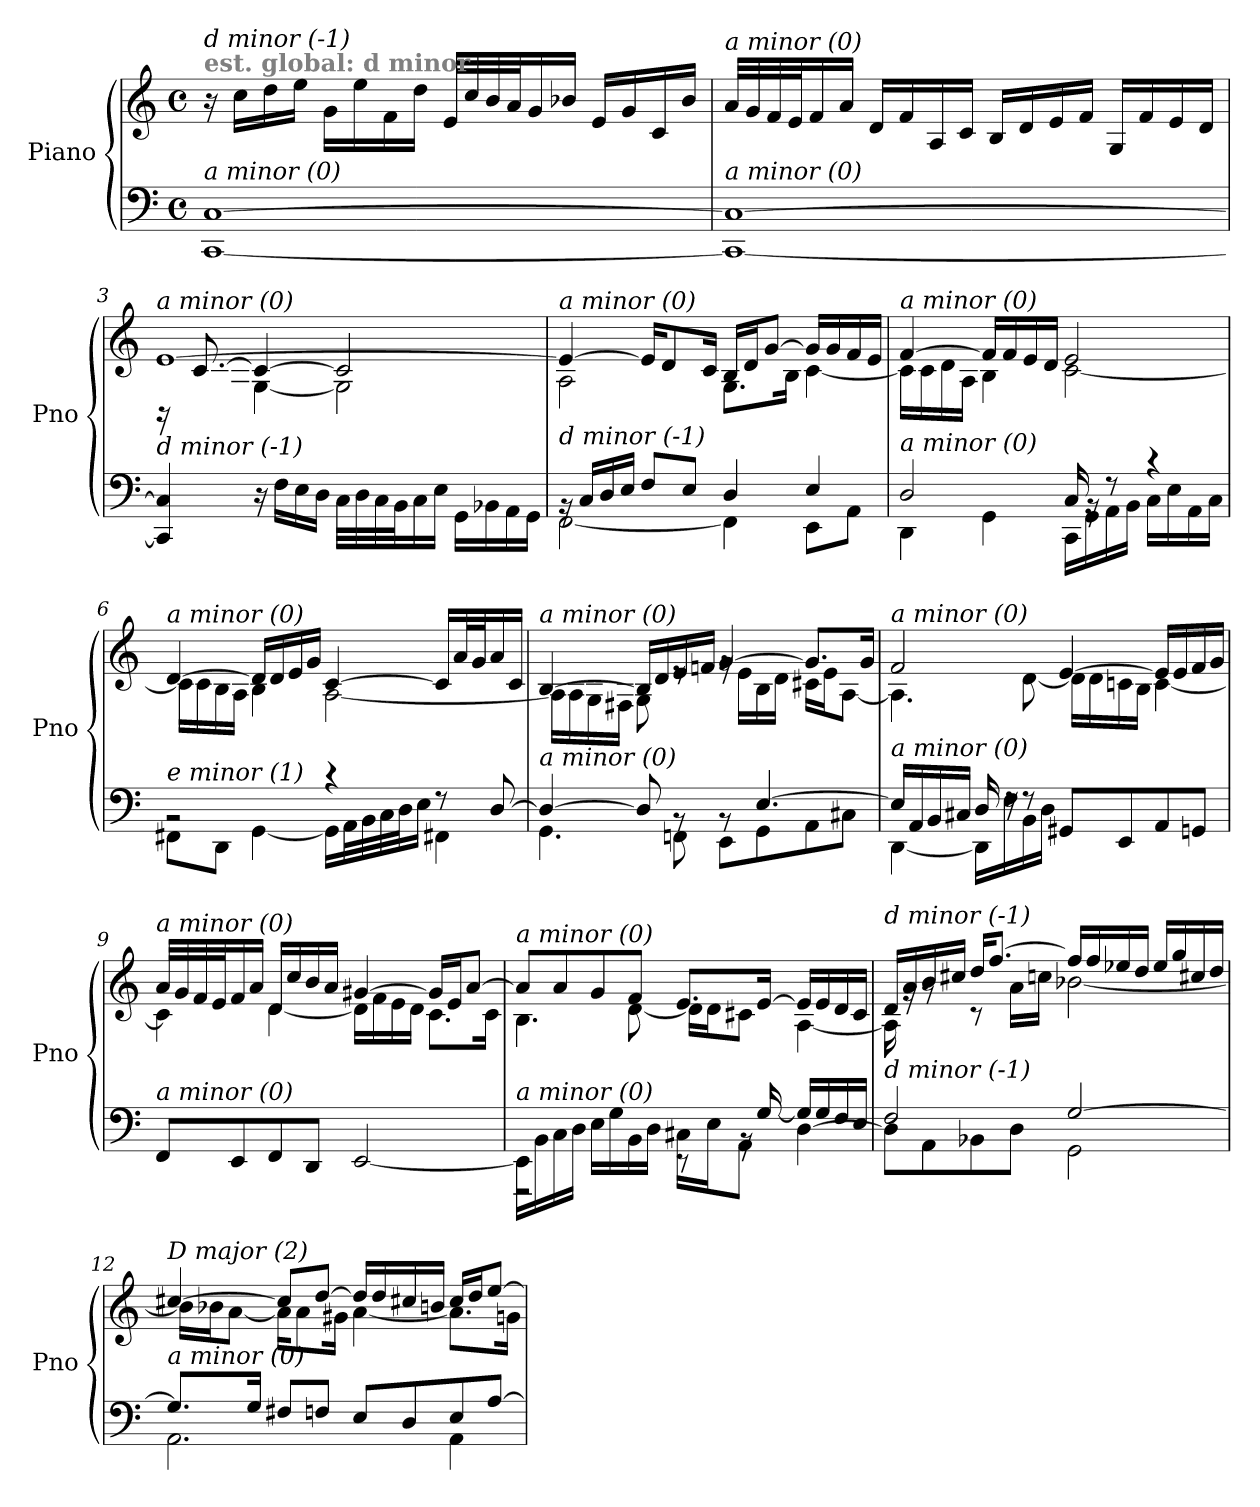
**kern	**kern
*part1	*part1
*staff2	*staff1
*I"Piano	*
*I'Pno	*
*clefF4	*clefG2
*k[]	*k[]
*M4/4	*M4/4
*met(c)	*met(c)
=1	=1
!	!LO:TX:a:B:color=#808080:t=est. global&colon; d minor
!	!LO:TX:i:t=d minor (-1)
!LO:TX:i:t=a minor (0)	!
[1CC [1C	16r
.	16cc\LL
.	16dd\
.	16ee\JJ
.	16g\LL
.	16ee\
.	16f\
.	16dd\JJ
.	32e/LLL
.	32cc/
.	32b/
.	32a/J
.	16g/
.	16b-X/JJ
.	16e/LL
.	16g/
.	16c/
.	16b-/JJ
=2	=2
!	!LO:TX:i:t=a minor (0)
!LO:TX:i:t=a minor (0)	!
1CC_ 1C_	32a/LLL
.	32g/
.	32f/
.	32e/J
.	16f/
.	16a/JJ
.	16d/LL
.	16f/
.	16A/
.	16c/JJ
.	16B/LL
.	16d/
.	16e/
.	16f/JJ
.	16G/LL
.	16f/
.	16e/
.	16d/JJ
!!LO:LB:g=z
=3	=3
*^	*^
*	*	*	*^
!	!	!LO:TX:i:t=a minor (0)	!	!
!LO:TX:i:t=d minor (-1)	!	!	!	!
16ryy	4CC/] 4C/]	[1e	16ryy	16rBB
2...ryy	.	.	16c\LLyy	[8.c/
.	.	.	16B\	.
.	.	.	16A\JJ	.
.	16r	.	[4G\	4c/_
.	16F\LL	.	.	.
.	16E\	.	.	.
.	16D\JJ	.	.	.
.	32C\LLL	.	2G\]	2c/]
.	32D\	.	.	.
.	32C\	.	.	.
.	32BB\J	.	.	.
.	16C\	.	.	.
.	16E\JJ	.	.	.
.	16GG\LL	.	.	.
.	16BB-X\	.	.	.
.	16AA\	.	.	.
.	16GG\JJ	.	.	.
*	*	*	*v	*v
=4	=4	=4	=4
!	!	!LO:TX:i:t=a minor (0)	!
!LO:TX:i:t=d minor (-1)	!	!	!
16rBB	[2FF\	4e/_	2A\
16C/LL	.	.	.
16D/	.	.	.
16E/JJ	.	.	.
8F/L	.	16e/KL]	.
.	.	8d/	.
8E/J	.	.	.
.	.	16c/Jk	.
4D/	4FF\]	16B/LL	8.G\L
.	.	16d/J	.
.	.	[8g/J	.
.	.	.	16B\Jk
4E/	8EE\L	16g/LL]	[4c\
.	.	16g/	.
.	8AA\J	16f/	.
.	.	16e/JJ	.
=5	=5	=5	=5
!	!	!LO:TX:i:t=a minor (0)	!
!LO:TX:i:t=a minor (0)	!	!	!
2D/	4DD\	[4f/	16c\LL]
.	.	.	16c\
.	.	.	16d\
.	.	.	16A\JJ
.	4GG\	16f/LL]	4B\
.	.	16f/	.
.	.	16e/	.
.	.	16d/JJ	.
16C/	16CC\LL	2e/	[2c\
16rBB	16GG\	.	.
8r	16AA\	.	.
.	16BB\JJ	.	.
4r	16C\LL	.	.
.	16E\	.	.
.	16AA\	.	.
.	16C\JJ	.	.
!!LO:LB:g=z	!!
=6	=6	=6	=6
!	!	!LO:TX:i:t=a minor (0)	!
!LO:TX:i:t=e minor (1)	!	!	!
2rBB	8FF#X\L	[4d/	16c\LL]
.	.	.	16c\
.	8DD\J	.	16B\
.	.	.	16A\JJ
.	[4GG\	16d/LL]	4B\
.	.	16d/	.
.	.	16e/	.
.	.	16g/JJ	.
4r	16GG\LL]	[4c/	[2A\
.	32AA\L	.	.
.	32BB\	.	.
.	32C\	.	.
.	32D\J	.	.
.	16E\JJ	.	.
8r	4FF#X\	16c/LL]	.
.	.	32a/L	.
.	.	32g/J	.
[8D/	.	16a/	.
.	.	16c/JJ	.
=7	=7	=7	=7
!	!	!LO:TX:i:t=a minor (0)	!
!LO:TX:i:t=a minor (0)	!	!	!
4D/_	4.GG\	[4B/	16A\LL]
.	.	.	16A\
.	.	.	16G\
.	.	.	16F#X\JJ
8D/]	.	16B/LL]	8G\
.	.	16d/	.
8rBB	8FFn\	16e/	8re
.	.	16fn/JJ	.
8rBB	8EE\L	[4g/	16rg
.	.	.	16e\LL
[4.E/	8GG\	.	16B\
.	.	.	16d\JJ
.	8AA\	8.g/L]	16c#X\LL
.	.	.	16e\J
.	8C#X\J	.	[8A\J
.	.	16g/Jk	.
!!LO:LB:g=z
=8	=8	=8	=8
*	*	*	*^
!	!	!LO:TX:i:t=a minor (0)	!	!
!LO:TX:i:t=a minor (0)	!	!	!	!
16E/LL]	[4DD\	2f/	4.A\]	2ryy
16AA/	.	.	.	.
16BB/	.	.	.	.
16C#X/JJ	.	.	.	.
16D/	16DD\LL]	.	.	.
16rF	16F\	.	.	.
8rF	16BB\	.	[8d\	.
.	16D\JJ	.	.	.
8GG#X/L	2ryy	[4e/	16d\LL]	2ryy
.	.	.	16d\	.
8EE/	.	.	16cn\	.
.	.	.	16B\JJ	.
8AA/	.	16e/LL]	[4c\	.
.	.	16e/	.	.
8GGn/J	.	16f/	.	.
.	.	16g/JJ	.	.
*v	*v	*	*	*
*	*	*v	*v
=9	=9	=9
!	!LO:TX:i:t=a minor (0)	!
!LO:TX:i:t=a minor (0)	!	!
8FF/L	32a/LLL	4c\]
.	32g/	.
.	32f/	.
.	32e/J	.
8EE/	16f/	.
.	16a/JJ	.
8FF/	16d/LL	[4d\
.	16cc/	.
8DD/J	16b/	.
.	16a/JJ	.
[2EE/	[4g#X/	16d\LL]
.	.	16f\
.	.	16e\
.	.	16d\JJ
.	16g#/LL]	8.c\L
.	16e/J	.
.	[8a/J	.
.	.	16c\Jk
!!LO:LB:g=z	!!
=10	=10	=10
*^	*	*
!	!	!LO:TX:i:t=a minor (0)	!
!LO:TX:i:t=a minor (0)	!	!	!
16EE\LL]	2r	8a/L]	4.B\
16BB\	.	.	.
16C\	.	8a/	.
16D\JJ	.	.	.
16E\LL	.	8g/	.
16G\	.	.	.
16BB\	.	8f/J	[8d\
16D\JJ	.	.	.
16C#X\LL	8r	8.e/L	16d\LL]
16E\J	.	.	16d\J
8AA\J	16rBB	.	8c#X\J
.	[16G/	[16e/Jk	.
[4D\	16G/LL]	16e/LL]	[4A\
.	16G/	16e/	.
.	16F/	16d/	.
.	16E/JJ	16c#/JJ	.
=11	=11	=11	=11
!	!	!LO:TX:i:t=d minor (-1)	!
!LO:TX:i:t=d minor (-1)	!	!	!
8D\L]	2F/	16d/LL	16A\]
.	.	16a/	16rg
8AA\	.	16b/	8rg
.	.	16cc#X/JJ	.
8BB-X\	.	16dd/KL	8r
.	.	[8.ff/J	.
8D\J	.	.	16a\LL
.	.	.	16ccn\JJ
[2G/	2GG\	16ff/LL]	[2b-X\
.	.	16ff/	.
.	.	16ee-X/	.
.	.	16dd/JJ	.
.	.	16ee-/LL	.
.	.	16gg/	.
.	.	16cc#X/	.
.	.	16dd/JJ	.
!!LO:PB:g=z	!!
=12	=12	=12	=12
!	!	!LO:TX:i:t=D major (2)	!
!LO:TX:i:t=a minor (0)	!	!	!
8.G/L]	2.AA\	[4cc#X/	16b-\LL]
.	.	.	16b-X\J
.	.	.	[8a\J
16G/Jk	.	.	.
8F#X/L	.	8cc#/L]	16a\KL]
.	.	.	8a\
8Fn/J	.	[8dd/J	.
.	.	.	16g#X\Jk
8E/L	.	16dd/LL]	[4a\
.	.	16dd/	.
8D/	.	16cc#X/	.
.	.	16bn/JJ	.
8E/	4AA\	16cc#/LL	8.a\L]
.	.	16dd/J	.
[8A/J	.	[8ee/J	.
.	.	.	16gn\Jk
*v	*v	*	*
*	*v	*v
=	=
*-	*-
